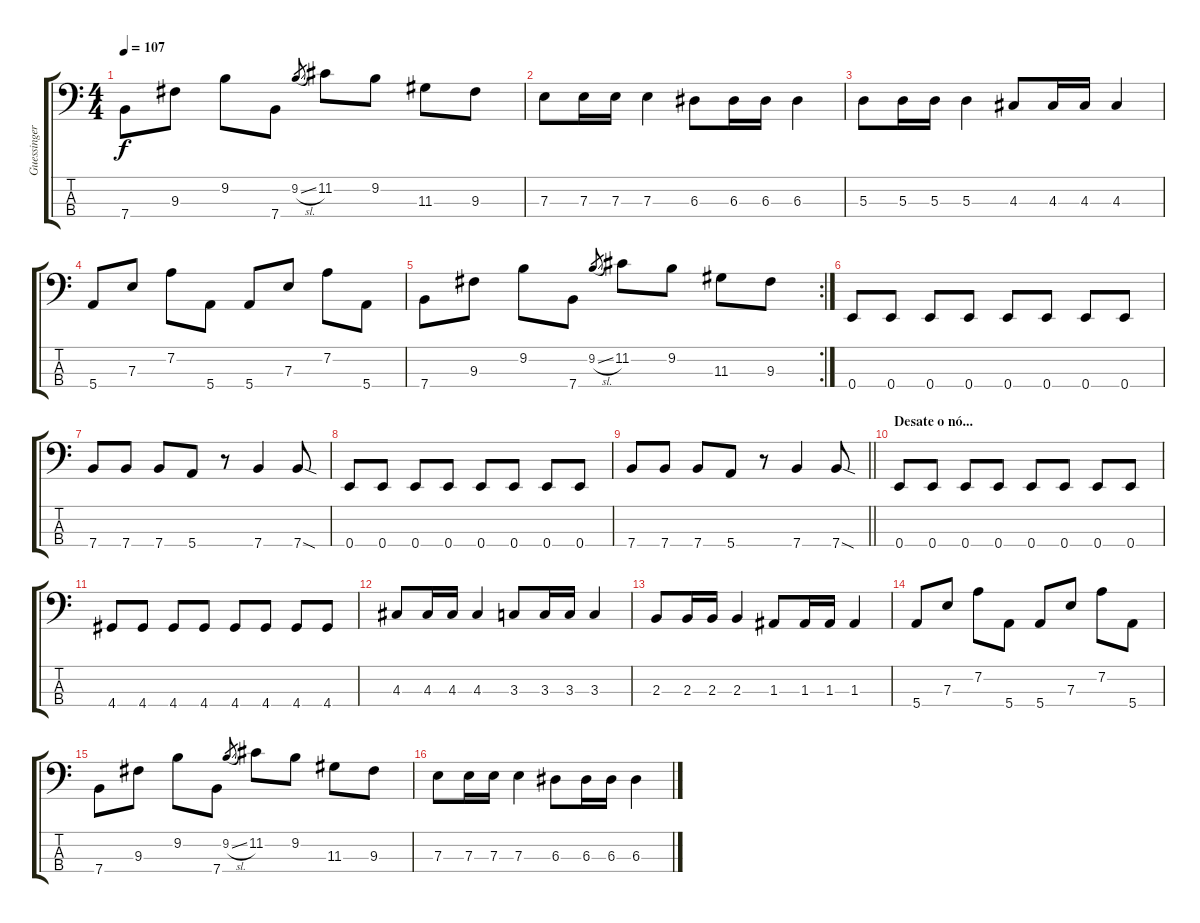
\track ("Guessinger" "Guessinger") {instrument electricbassfinger}
\staff {score tabs}
\tuning (G2 D2 A1 E1) {hide}
\ts (4 4)
\tempo 107
\clef f4
\ks c
7.4.8{dy f} 9.3.8 9.2.8 7.4.8 9.2{sl}.8{gr} 11.2.8 9.2.8 11.3.8 9.3.8 |
7.3.8 7.3.16 7.3.16 7.3.4 6.3.8 6.3.16 6.3.16 6.3.4 |
5.3.8 5.3.16 5.3.16 5.3.4 4.3.8 4.3.16 4.3.16 4.3.4 |
5.4.8 7.3.8 7.2.8 5.4.8 5.4.8 7.3.8 7.2.8 5.4.8 |
\rc 2
7.4.8 9.3.8 9.2.8 7.4.8 9.2{sl}.8{gr} 11.2.8 9.2.8 11.3.8 9.3.8 |
0.4.8 0.4.8 0.4.8 0.4.8 0.4.8 0.4.8 0.4.8 0.4.8 |
7.4.8 7.4.8 7.4.8 5.4.8 r.8 7.4.4 7.4{sod}.8 |
0.4.8 0.4.8 0.4.8 0.4.8 0.4.8 0.4.8 0.4.8 0.4.8 |
\barLineRight lightlight
7.4.8 7.4.8 7.4.8 5.4.8 r.8 7.4.4 7.4{sod}.8 |
\section ("" "Desate o nó...")
0.4.8 0.4.8 0.4.8 0.4.8 0.4.8 0.4.8 0.4.8 0.4.8 |
4.4.8 4.4.8 4.4.8 4.4.8 4.4.8 4.4.8 4.4.8 4.4.8 |
4.3.8 4.3.16 4.3.16 4.3.4 3.3.8 3.3.16 3.3.16 3.3.4 |
2.3.8 2.3.16 2.3.16 2.3.4 1.3.8 1.3.16 1.3.16 1.3.4 |
5.4.8 7.3.8 7.2.8 5.4.8 5.4.8 7.3.8 7.2.8 5.4.8 |
7.4.8 9.3.8 9.2.8 7.4.8 9.2{sl}.8{gr} 11.2.8 9.2.8 11.3.8 9.3.8 |
7.3.8 7.3.16 7.3.16 7.3.4 6.3.8 6.3.16 6.3.16 6.3.4
